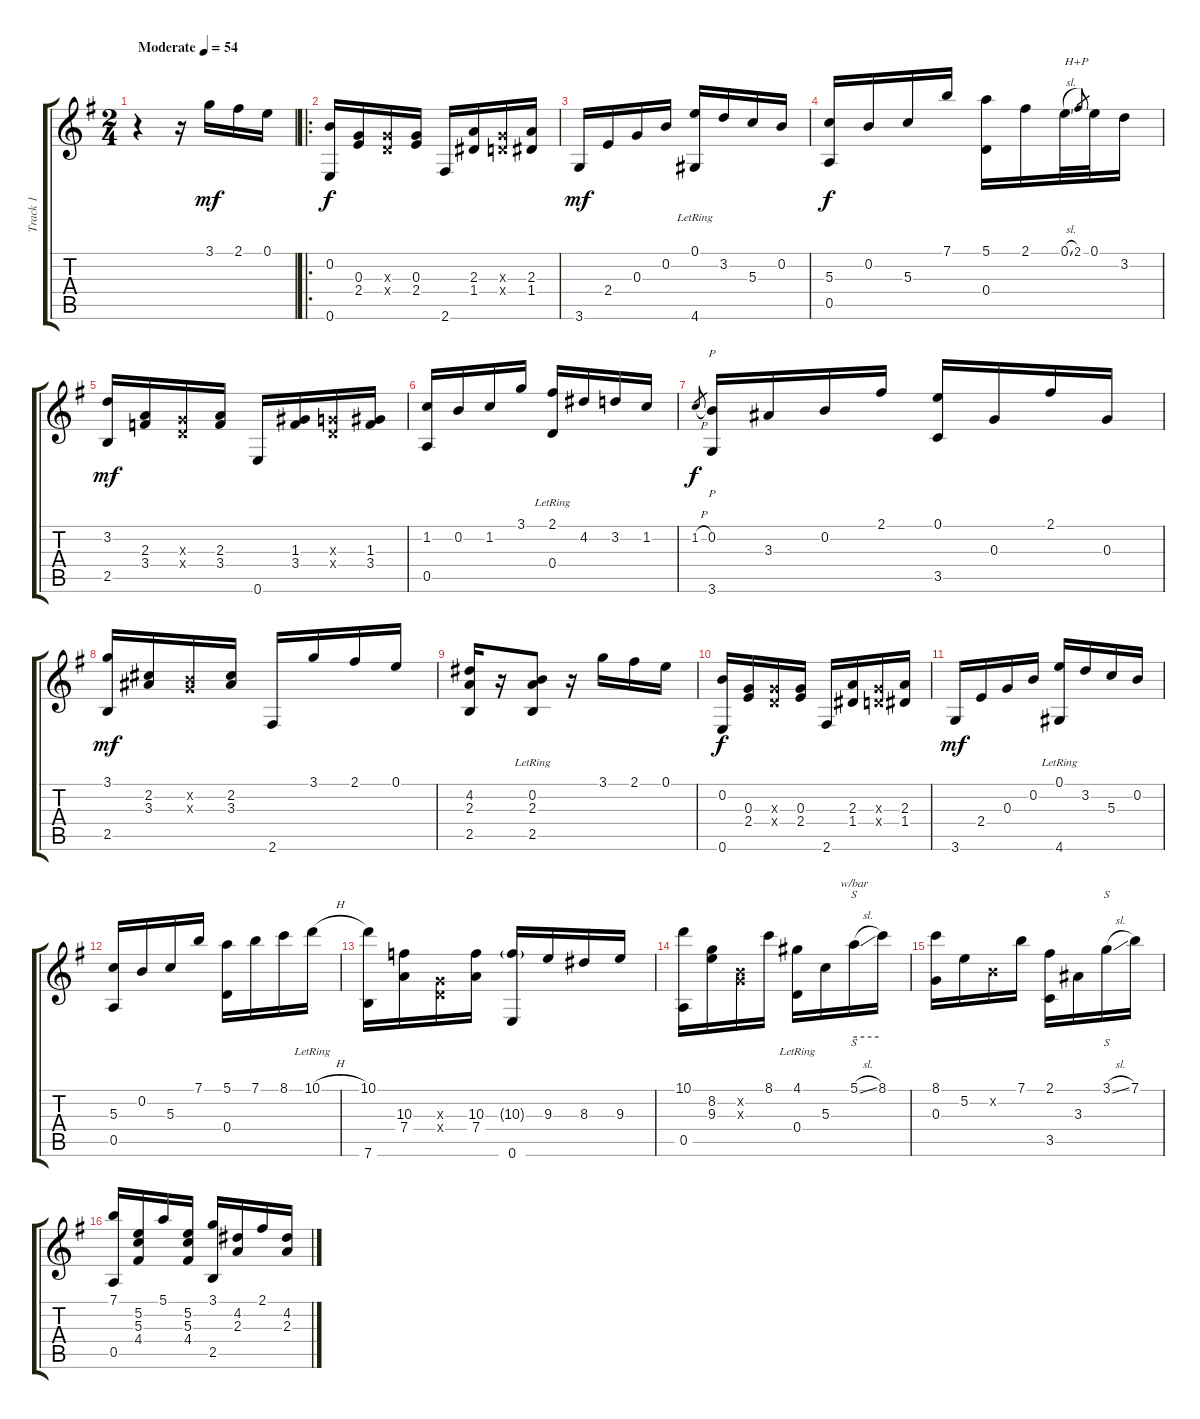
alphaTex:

\track ("Track 1" "Track 1") {instrument acousticguitarsteel}
\staff {score tabs}
\tuning (E4 B3 G3 D3 A2 E2) {hide}
\ts (2 4)
\tempo (54 "Moderate")
\clef g2
\ks g
r.4{dy mf instrument acousticguitarsteel} r.16 3.1.16 2.1.16 0.1.16 |
\ro
(0.2 0.6).16{dy f} (0.3 2.4).16 (0.3{x} 0.4{x}).16 (0.3 2.4).16 2.6.16 (2.3 1.4).16 (0.3{x} 0.4{x}).16 (2.3 1.4).16 |
3.6.16{dy mf} 2.4.16 0.3.16 0.2.16 (0.1{lr} 4.6{lr}).16 3.2.16 5.3.16 0.2.16 |
(5.3 0.5).16{dy f} 0.2.16 5.3.16 7.1.16 (5.1 0.4).16 2.1.16 0.1{sl}.32{txt "H+P"} 2.1.8{gr} 0.1.32 3.2.16 |
(3.2 2.5).16{dy mf} (2.3 3.4).16 (0.3{x} 0.4{x}).16 (2.3 3.4).16 0.6.16 (1.3 3.4).16 (0.3{x} 0.4{x}).16 (1.3 3.4).16 |
(1.2 0.5).16 0.2.16 1.2.16 3.1.16 (2.1{lr} 0.4).16 4.2.16 3.2.16 1.2.16 |
1.2{h}.8{gr dy f} (0.2 3.6).16{p} 3.3.16 0.2.16 2.1.16 (0.1 3.5).16 0.3.16 2.1.16 0.3.16 |
(3.1 2.5).16{dy mf} (2.2 3.3).16 (0.2{x} 0.3{x}).16 (2.2 3.3).16 2.6.16 3.1.16 2.1.16 0.1.16 |
(4.2 2.3 2.5).16 r.16 (0.2{lr} 2.3 2.5).8 r.16 3.1.16 2.1.16 0.1.16 |
(0.2 0.6).16{dy f} (0.3 2.4).16 (0.3{x} 0.4{x}).16 (0.3 2.4).16 2.6.16 (2.3 1.4).16 (0.3{x} 0.4{x}).16 (2.3 1.4).16 |
3.6.16{dy mf} 2.4.16 0.3.16 0.2.16 (0.1{lr} 4.6{lr}).16 3.2.16 5.3.16 0.2.16 |
(5.3 0.5).16 0.2.16 5.3.16 7.1.16 (5.1 0.4).16 7.1.16 8.1.16 10.1{h lr}.16 |
(10.1 7.6).16 (10.3 7.4).16 (0.3{x} 0.4{x}).16 (10.3 7.4).16 (10.3{g} 0.6).16 9.3.16 8.3.16 9.3.16 |
(10.1 0.5).16 (8.2 9.3).16 (0.2{x} 0.3{x}).16 8.1.16 (4.1{lr} 0.4).16 5.3.16 5.1{sl}.16{s tbe (hold default 0 0 60 0)} 8.1.16 |
(8.1 0.3).16 5.2.16 0.2{x}.16 7.1.16 (2.1 3.5).16 3.3.16 3.1{sl}.16{s} 7.1.16 |
(7.1 0.5).16 (5.2 5.3 4.4).16 5.1.16 (5.2 5.3 4.4).16 (3.1 2.5).16 (4.2 2.3).16 2.1.16 (4.2 2.3).16
